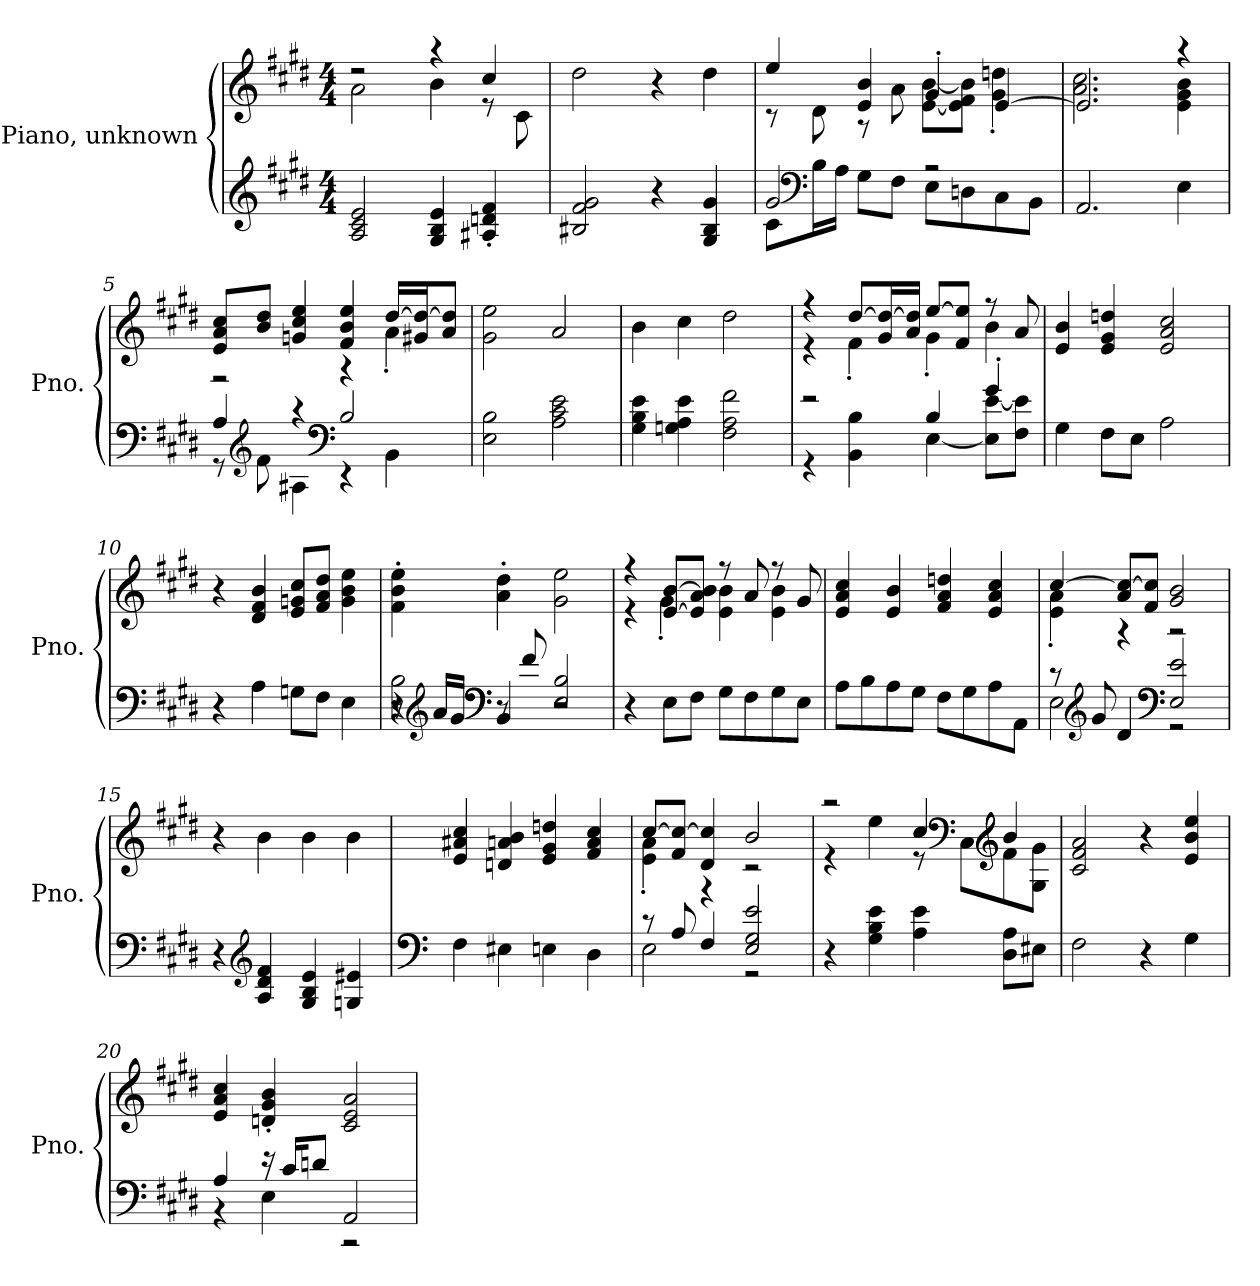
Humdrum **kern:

**kern	**kern
*part1	*part1
*staff2	*staff1
*I"Piano, unknown	*
*I'Pno.	*
*clefG2	*clefG2
*k[f#c#g#d#]	*k[f#c#g#d#]
*M4/4	*M4/4
*MM120	*MM120
=1	=1
*	*^
2A/ 2c#/ 2e/	2r	2a\
4G#/ 4B/ 4e/	4r	4b\
4A#X/' 4dn/' 4f#/'	4cc#/	8r
.	.	8c#\
*	*v	*v
=2	=2
2B#X/ 2f#/ 2g#/	2dd#\
4r	4r
4G#/ 4B#/ 4g#/	4dd#\
=3	=3
*^	*^
2g#/	8c#\L	4ee/	8r
*clefF4	*	*	*
.	16B\L	.	8d#\
.	16A\JJ	.	.
.	8G#\L	4e/ 4b/	8r
.	8F#\J	.	8a\
2r	8E\L	4g#'/	[8e\ [8b\L
.	8Dn\	.	8e\] 8f#\ 8b\]J
.	8C#\	[4e/	4g#\' 4ddn\'
.	8BB\J	.	.
*v	*v	*	*
=4	=4	=4
2.AA/	2.e/]	2.a\ 2.cc#\
4E\	4r	4e\ 4g#\ 4b\
=5	=5	=5
*^	*	*
4A/	8r	8e/ 8a/ 8cc#/L	2r
*clefG2	*	*	*
.	8f#\	8b/ 8dd#/J	.
4r	4A#X\	4gn/ 4cc#/ 4ee/	.
*clefF4	*	*	*
2B/	4r	4f#/ 4b/ 4ee/	4r
.	4BB\	[16dd#/LL	4a'\
.	.	16g#X/ 16dd#/_J	.
.	.	8a/ 8dd#/]J	.
*v	*v	*	*
*	*v	*v
!!LO:LB:g=z
=6	=6
2E\ 2B\	2g#\ 2ee\
2A\ 2c#\ 2e\	2a/
=7	=7
4G#\ 4B\ 4e\	4b\
4Gn\ 4A\ 4e\	4cc#\
2F#\ 2A\ 2f#\	2dd#\
=8	=8
*^	*^
2r	4r	4r	4r
.	4BB\ 4B\	[8dd#/L	4f#'\
.	.	16g#/ 16dd#/_L	.
.	.	16a/ 16dd#/]JJ	.
4B/	[4E\	[8ee/L	4g#'\
.	.	8f#/ 8ee/]J	.
4g#'/	8E\] [8e\L	8r	4b\
.	8F#\ 8e\]J	8a/	.
*v	*v	*	*
*	*v	*v
=9	=9
4G#\	4e/ 4b/
8F#\L	4e/ 4g#/ 4ddn/
8E\J	.
2A\	2e/ 2a/ 2cc#/
=10	=10
4r	4r
4A\	4d#/ 4f#/ 4b/
8Gn\L	8e/ 8gn/ 8cc#/L
8F#\J	8f#/ 8a/ 8dd#/J
4E\	4g\ 4b\ 4ee\
!!LO:LB:g=z
=11	=11
*^	*
*	*^	*
8r	2B\	4r	4f#\' 4b\' 4ee\'
*clefG2	*	*	*
16a/LL	.	.	.
16g#/JJ	.	.	.
*clefF4	*	*	*
8r	.	4BB/	4a\' 4dd#\'
8f#/	.	.	.
2E/ 2B/	2r	2r	2g#\ 2ee\
*v	*v	*v	*
=12	=12
*	*^
4r	4r	4r
8E\L	[8e/ [8b/L	4g#'\
8F#\J	8e/] 8a/ 8b/]J	.
8G#\L	8r	4e\ 4b\
8F#\	8a/	.
8G#\	8r	4e\ 4b\
8E\J	8g#/	.
*	*v	*v
=13	=13
8A\L	4e/ 4a/ 4cc#/
8B\	.
8A\	4e/ 4b/
8G#\J	.
8F#\L	4f#/ 4a/ 4ddn/
8G#\	.
8A\	4e/ 4a/ 4cc#/
8AA\J	.
=14	=14
*^	*^
8r	2E\	[4cc#/	4e\' 4a\'
*clefG2	*	*	*
8g#/	.	.	.
4d#/	.	8a/ 8cc#/_L	4r
.	.	8f#/ 8cc#/]J	.
*clefF4	*	*	*
2E/ 2e/	2r	2g#/ 2b/	2r
*v	*v	*	*
*	*v	*v
!!LO:LB:g=z
=15	=15
4r	4r
*clefG2	*
4A/ 4d#/ 4f#/	4b\
4G#/ 4B/ 4e/	4b\
4Gn/ 4e#X/	4b\
=16	=16
*clefF4	*
4F#\	4e/ 4a#X/ 4cc#/
4E#X\	4dn/ 4an/ 4b/
4En\	4e/ 4g#/ 4ddn/
4D#\	4f#/ 4a/ 4cc#/
=17	=17
*^	*^
8r	2E\	[8cc#/L	4e\' 4a\'
8A/	.	8f#/ 8cc#/_J	.
4F#/	.	4d#/ 4cc#/]	4r
2E/ 2G#/ 2e/	2r	2b/	2r
*v	*v	*	*
=18	=18	=18
4r	2r	4r
4G#\ 4B\ 4e\	.	4ee\
4A\ 4e\	4cc#/	8r
*	*clefF4	*
.	.	8C#\L
*	*clefG2	*
8D#\ 8A\L	4b/	8f#\
8E#X\J	.	8G#\ 8g#\J
*	*v	*v
=19	=19
2F#\	2c#/ 2f#/ 2a/
4r	4r
4G#\	4e/ 4b/ 4ee/
!!LO:LB:g=z
=20	=20
*^	*
4A/	4r	4e/ 4a/ 4cc#/
16r	4E\	4dn/' 4g#/' 4b/'
16c#/KL	.	.
8dn/J	.	.
2AA/	2r	2c#/ 2e/ 2a/
*v	*v	*
=	=
*-	*-
